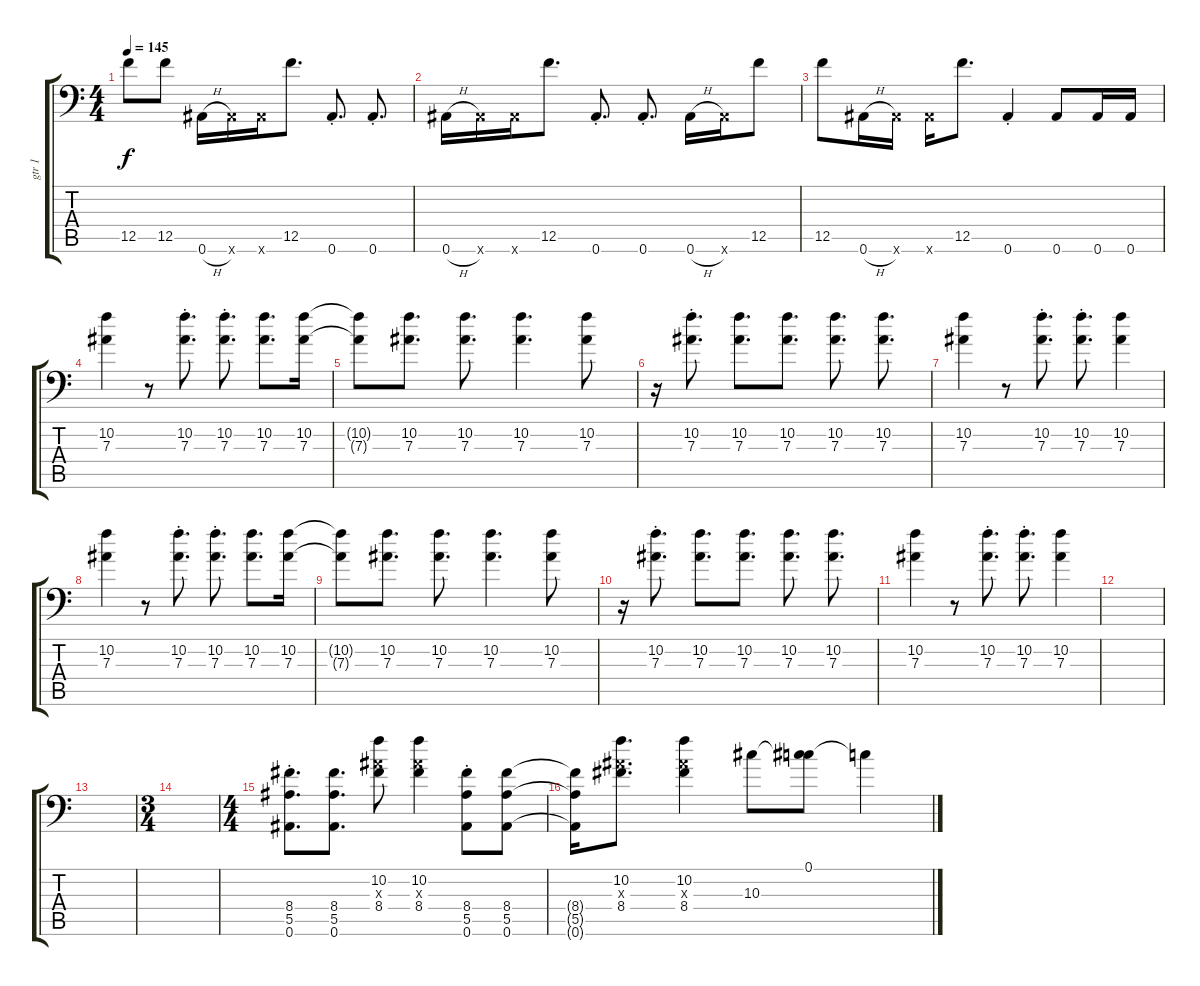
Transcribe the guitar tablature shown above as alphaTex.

\track ("gtr 1" "gtr 1") {instrument distortionguitar}
\staff {score tabs}
\tuning (C4 G3 Eb3 Bb2 F2 Bb1) {hide}
\ts (4 4)
\tempo 145
\clef f4
\ks c
12.5.8{dy f} 12.5.8 0.6{h}.16 0.6{x}.16 0.6{x}.16 12.5.8{d} 0.6{st}.8{d} 0.6{st}.8{d} |
0.6{h}.16 0.6{x}.16 0.6{x}.16 12.5.8{d} 0.6{st}.8{d} 0.6{st}.8{d} 0.6{h}.16 0.6{x}.16 12.5.8 |
12.5.8 0.6{h}.16 0.6{x}.16 0.6{x}.16 12.5.8{d} 0.6{st}.4 0.6.8 0.6.16 0.6.16 |
(10.2 7.3).4 r.8 (10.2{st} 7.3{st}).8{d} (10.2{st} 7.3{st}).8{d} (10.2 7.3).8{d} (10.2 7.3).16 |
(10.2{t} 7.3{t}).8 (10.2 7.3).8{d} (10.2 7.3).8{d} (10.2 7.3).4{d} (10.2 7.3).8 |
r.16 (10.2{st} 7.3{st}).8{d} (10.2 7.3).8{d} (10.2 7.3).8{d} (10.2 7.3).8{d} (10.2 7.3).8{d} |
(10.2 7.3).4 r.8 (10.2{st} 7.3{st}).8{d} (10.2{st} 7.3{st}).8{d} (10.2 7.3).4 |
(10.2 7.3).4 r.8 (10.2{st} 7.3{st}).8{d} (10.2{st} 7.3{st}).8{d} (10.2 7.3).8{d} (10.2 7.3).16 |
(10.2{t} 7.3{t}).8 (10.2 7.3).8{d} (10.2 7.3).8{d} (10.2 7.3).4{d} (10.2 7.3).8 |
r.16 (10.2{st} 7.3{st}).8{d} (10.2 7.3).8{d} (10.2 7.3).8{d} (10.2 7.3).8{d} (10.2 7.3).8{d} |
(10.2 7.3).4 r.8 (10.2{st} 7.3{st}).8{d} (10.2{st} 7.3{st}).8{d} (10.2 7.3).4 |
|
|
\ts (3 4)
|
\ts (4 4)
(8.4{st} 5.5{st} 0.6{st}).8{d} (8.4 5.5 0.6).8{d} (10.2 7.3{x} 8.4).8 (10.2 7.3{x} 8.4).4 (8.4{st} 5.5{st} 0.6{st}).8 (8.4 5.5 0.6).8 |
(8.4{t} 5.5{t} 0.6{t}).16 (10.2 7.3{x} 8.4).8{d} (10.2 7.3{x} 8.4).4 10.3.8 (0.1 10.3{t}).8 0.1{t}.4
